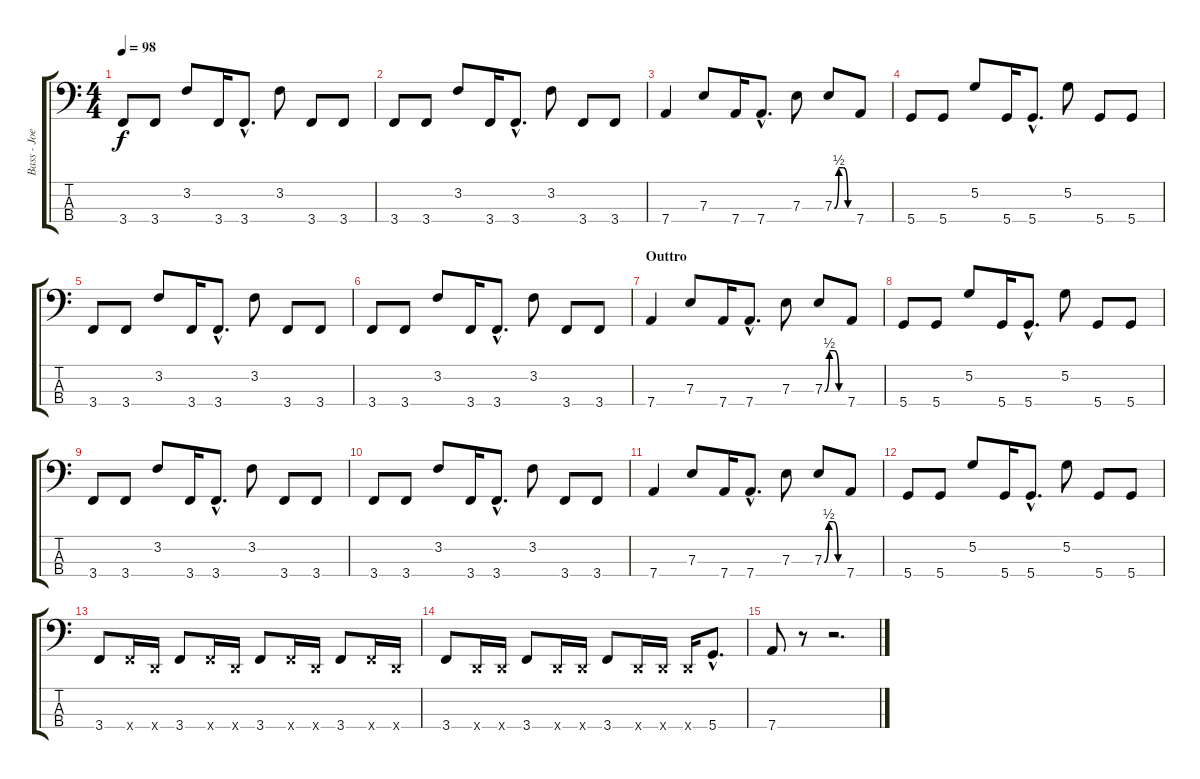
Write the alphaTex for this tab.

\track ("Bass - Joe" "Bass - Joe") {instrument electricbasspick}
\staff {score tabs}
\tuning (G2 D2 A1 D1) {hide}
\ts (4 4)
\tempo 98
\clef f4
\ks c
3.4.8{dy f} 3.4.8 3.2.8 3.4.16 3.4{hac}.8{d} 3.2.8 3.4.8 3.4.8 |
3.4.8 3.4.8 3.2.8 3.4.16 3.4{hac}.8{d} 3.2.8 3.4.8 3.4.8 |
7.4.4 7.3.8 7.4.16 7.4{hac}.8{d} 7.3.8 7.3{be (custom 0 0 15 2 30 2 45 0 60 0)}.8 7.4.8 |
5.4.8 5.4.8 5.2.8 5.4.16 5.4{hac}.8{d} 5.2.8 5.4.8 5.4.8 |
3.4.8 3.4.8 3.2.8 3.4.16 3.4{hac}.8{d} 3.2.8 3.4.8 3.4.8 |
3.4.8 3.4.8 3.2.8 3.4.16 3.4{hac}.8{d} 3.2.8 3.4.8 3.4.8 |
\section ("" "Outtro")
7.4.4 7.3.8 7.4.16 7.4{hac}.8{d} 7.3.8 7.3{be (custom 0 0 15 2 30 2 45 0 60 0)}.8 7.4.8 |
5.4.8 5.4.8 5.2.8 5.4.16 5.4{hac}.8{d} 5.2.8 5.4.8 5.4.8 |
3.4.8 3.4.8 3.2.8 3.4.16 3.4{hac}.8{d} 3.2.8 3.4.8 3.4.8 |
3.4.8 3.4.8 3.2.8 3.4.16 3.4{hac}.8{d} 3.2.8 3.4.8 3.4.8 |
7.4.4 7.3.8 7.4.16 7.4{hac}.8{d} 7.3.8 7.3{be (custom 0 0 15 2 30 2 45 0 60 0)}.8 7.4.8 |
5.4.8 5.4.8 5.2.8 5.4.16 5.4{hac}.8{d} 5.2.8 5.4.8 5.4.8 |
3.4.8 3.4{x}.16 0.4{x}.16 3.4.8 3.4{x}.16 0.4{x}.16 3.4.8 3.4{x}.16 0.4{x}.16 3.4.8 3.4{x}.16 0.4{x}.16 |
3.4.8 0.4{x}.16 0.4{x}.16 3.4.8 0.4{x}.16 0.4{x}.16 3.4.8 0.4{x}.16 0.4{x}.16 0.4{x}.16 5.4{hac}.8{d} |
7.4.8 r.8 r.2{d}
